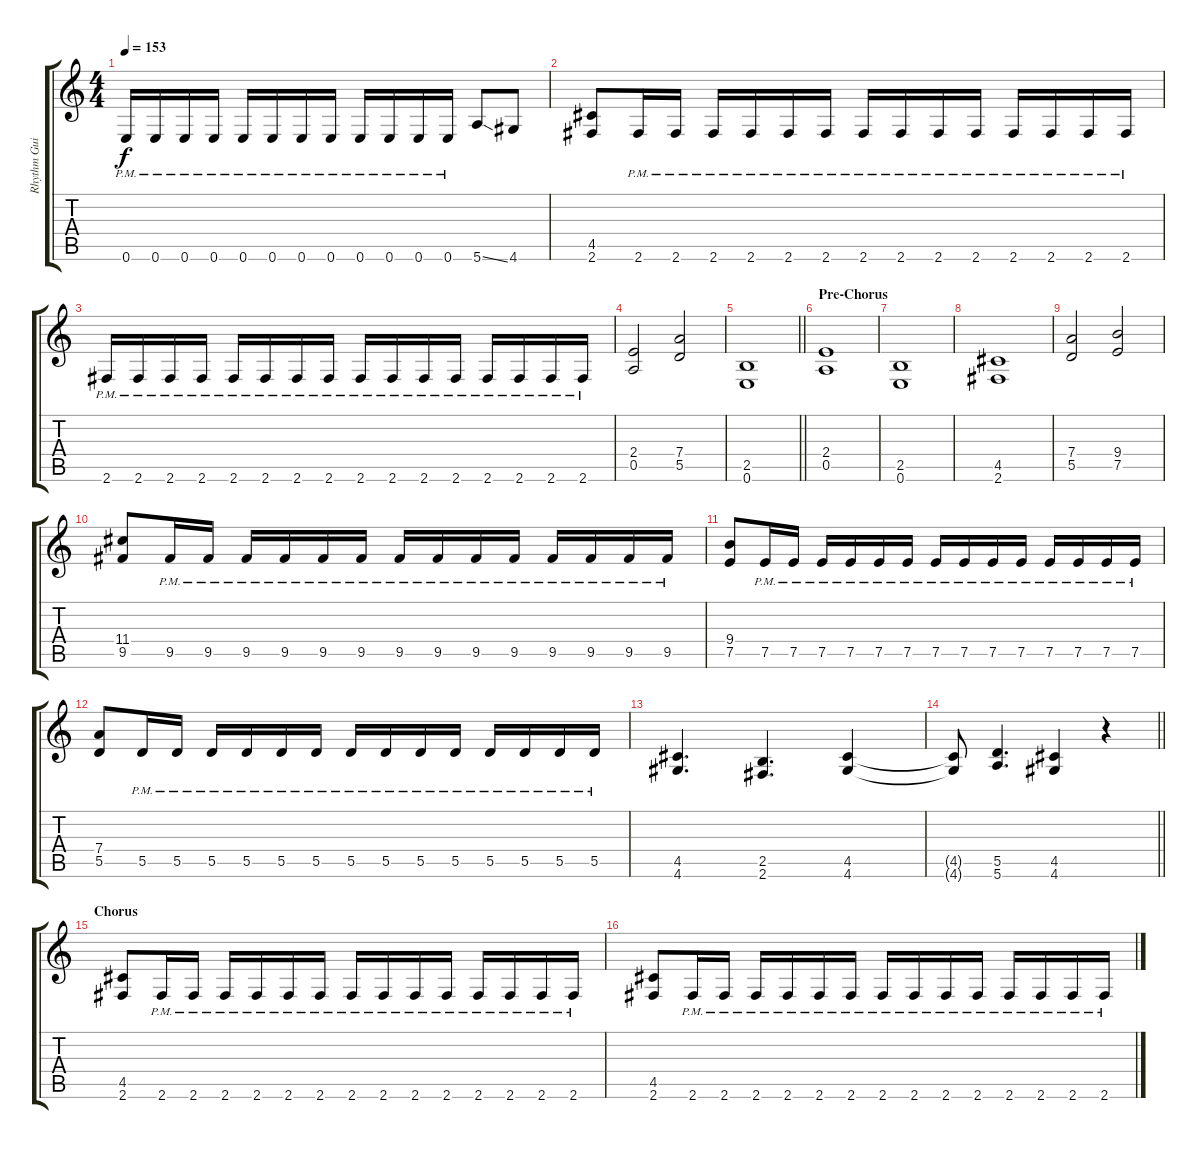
\track ("Rhythm Guitar II" "Rhythm Gui") {instrument overdrivenguitar}
\staff {score tabs}
\tuning (E4 B3 G3 D3 A2 E2) {hide}
\ts (4 4)
\tempo 153
\clef g2
\ks c
0.6{pm}.16{dy f} 0.6{pm}.16 0.6{pm}.16 0.6{pm}.16 0.6{pm}.16 0.6{pm}.16 0.6{pm}.16 0.6{pm}.16 0.6{pm}.16 0.6{pm}.16 0.6{pm}.16 0.6{pm}.16 5.6{ss}.8 4.6.8 |
(4.5 2.6).8 2.6{pm}.16 2.6{pm}.16 2.6{pm}.16 2.6{pm}.16 2.6{pm}.16 2.6{pm}.16 2.6{pm}.16 2.6{pm}.16 2.6{pm}.16 2.6{pm}.16 2.6{pm}.16 2.6{pm}.16 2.6{pm}.16 2.6{pm}.16 |
2.6{pm}.16 2.6{pm}.16 2.6{pm}.16 2.6{pm}.16 2.6{pm}.16 2.6{pm}.16 2.6{pm}.16 2.6{pm}.16 2.6{pm}.16 2.6{pm}.16 2.6{pm}.16 2.6{pm}.16 2.6{pm}.16 2.6{pm}.16 2.6{pm}.16 2.6{pm}.16 |
(2.4 0.5).2 (7.4 5.5).2 |
\barLineRight lightlight
(2.5 0.6).1 |
\section ("" "Pre-Chorus")
(2.4 0.5).1 |
(2.5 0.6).1 |
(4.5 2.6).1 |
(7.4 5.5).2 (9.4 7.5).2 |
(11.4 9.5).8 9.5{pm}.16 9.5{pm}.16 9.5{pm}.16 9.5{pm}.16 9.5{pm}.16 9.5{pm}.16 9.5{pm}.16 9.5{pm}.16 9.5{pm}.16 9.5{pm}.16 9.5{pm}.16 9.5{pm}.16 9.5{pm}.16 9.5{pm}.16 |
(9.4 7.5).8 7.5{pm}.16 7.5{pm}.16 7.5{pm}.16 7.5{pm}.16 7.5{pm}.16 7.5{pm}.16 7.5{pm}.16 7.5{pm}.16 7.5{pm}.16 7.5{pm}.16 7.5{pm}.16 7.5{pm}.16 7.5{pm}.16 7.5{pm}.16 |
(7.4 5.5).8 5.5{pm}.16 5.5{pm}.16 5.5{pm}.16 5.5{pm}.16 5.5{pm}.16 5.5{pm}.16 5.5{pm}.16 5.5{pm}.16 5.5{pm}.16 5.5{pm}.16 5.5{pm}.16 5.5{pm}.16 5.5{pm}.16 5.5{pm}.16 |
(4.5 4.6).4{d} (2.5 2.6).4{d} (4.5 4.6).4 |
\barLineRight lightlight
(4.5{t} 4.6{t}).8 (5.5 5.6).4{d} (4.5 4.6).4 r.4 |
\section ("" "Chorus")
(4.5 2.6).8 2.6{pm}.16 2.6{pm}.16 2.6{pm}.16 2.6{pm}.16 2.6{pm}.16 2.6{pm}.16 2.6{pm}.16 2.6{pm}.16 2.6{pm}.16 2.6{pm}.16 2.6{pm}.16 2.6{pm}.16 2.6{pm}.16 2.6{pm}.16 |
(4.5 2.6).8 2.6{pm}.16 2.6{pm}.16 2.6{pm}.16 2.6{pm}.16 2.6{pm}.16 2.6{pm}.16 2.6{pm}.16 2.6{pm}.16 2.6{pm}.16 2.6{pm}.16 2.6{pm}.16 2.6{pm}.16 2.6{pm}.16 2.6{pm}.16
